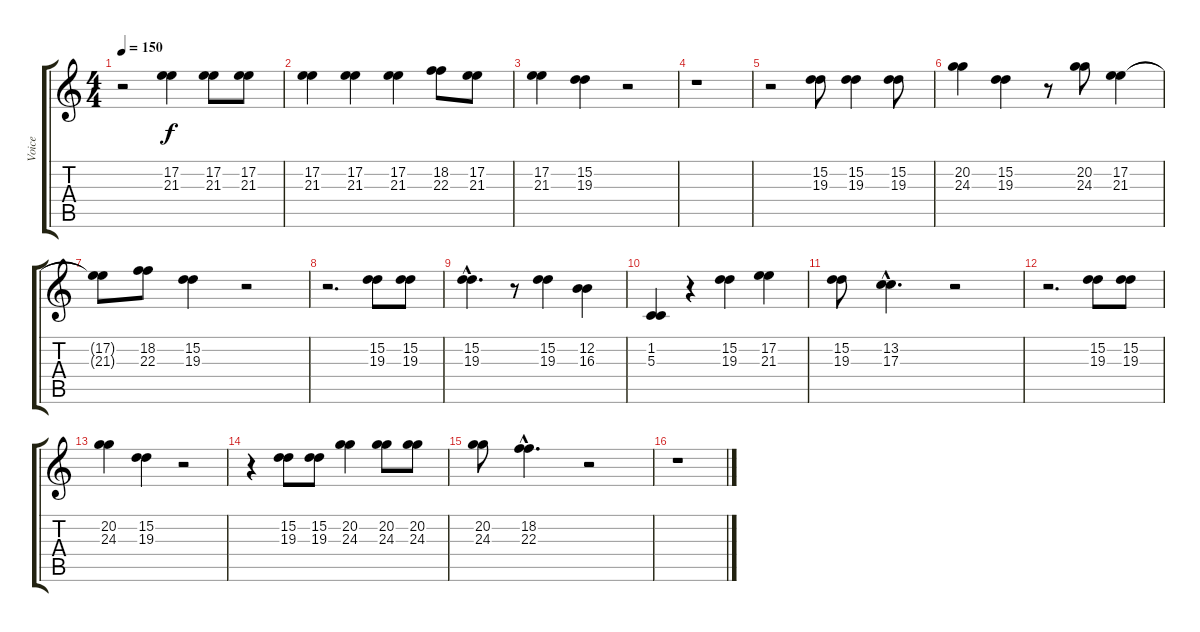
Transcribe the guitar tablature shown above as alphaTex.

\track ("Voice" "Voice") {instrument synthbrass1}
\staff {score tabs}
\tuning (E4 B3 G3 D3 A2 E2) {hide}
\ts (4 4)
\tempo 150
\clef g2
\ks c
r.2{dy f} (17.2 21.3).4 (17.2 21.3).8 (17.2 21.3).8 |
(17.2 21.3).4 (17.2 21.3).4 (17.2 21.3).4 (18.2 22.3).8 (17.2 21.3).8 |
(17.2 21.3).4 (15.2 19.3).4 r.2 |
r.1 |
r.2 (15.2 19.3).8 (15.2 19.3).4 (15.2 19.3).8 |
(20.2 24.3).4 (15.2 19.3).4 r.8 (20.2 24.3).8 (17.2 21.3).4 |
(17.2{t} 21.3{t}).8 (18.2 22.3).8 (15.2 19.3).4 r.2 |
r.2{d} (15.2 19.3).8 (15.2 19.3).8 |
(15.2{hac} 19.3{hac}).4{d} r.8 (15.2 19.3).4 (12.2 16.3).4 |
(1.2 5.3).4 r.4 (15.2 19.3).4 (17.2 21.3).4 |
(15.2 19.3).8 (13.2{hac} 17.3{hac}).4{d} r.2 |
r.2{d} (15.2 19.3).8 (15.2 19.3).8 |
(20.2 24.3).4 (15.2 19.3).4 r.2 |
r.4 (15.2 19.3).8 (15.2 19.3).8 (20.2 24.3).4 (20.2 24.3).8 (20.2 24.3).8 |
(20.2 24.3).8 (18.2{hac} 22.3{hac}).4{d} r.2 |
r.1
